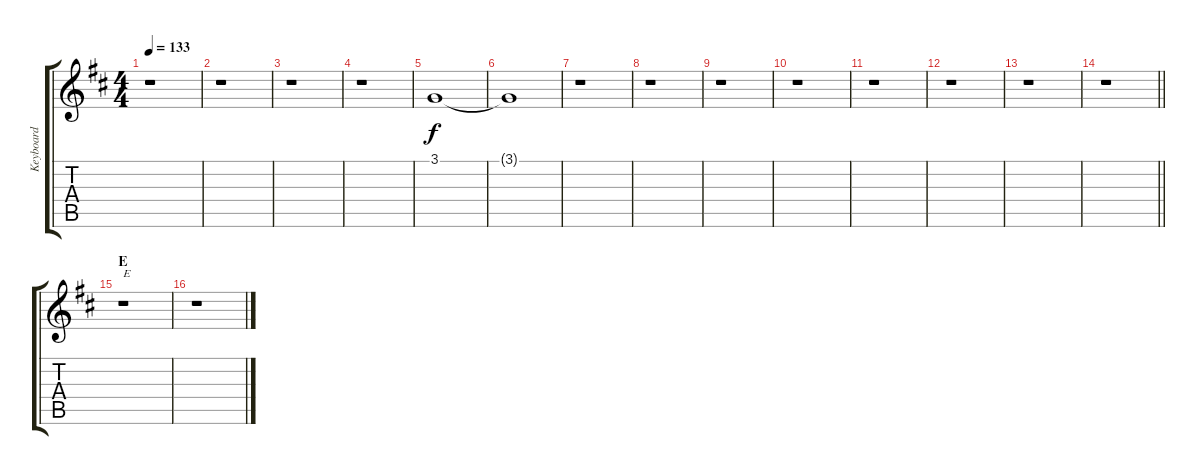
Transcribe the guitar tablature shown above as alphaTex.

\track ("Keyboard" "Keyboard") {instrument synthstrings2}
\staff {score tabs}
\tuning (E4 B3 G3 D3 A2 E2) {hide}
\ts (4 4)
\tempo 133
\clef g2
\ks d
r.1{dy f} |
r.1 |
r.1 |
r.1 |
3.1.1 |
3.1{t}.1 |
r.1 |
r.1 |
r.1 |
r.1 |
r.1 |
r.1 |
r.1 |
\barLineRight lightlight
r.1 |
\section ("" "E")
r.1{txt "E"} |
r.1
